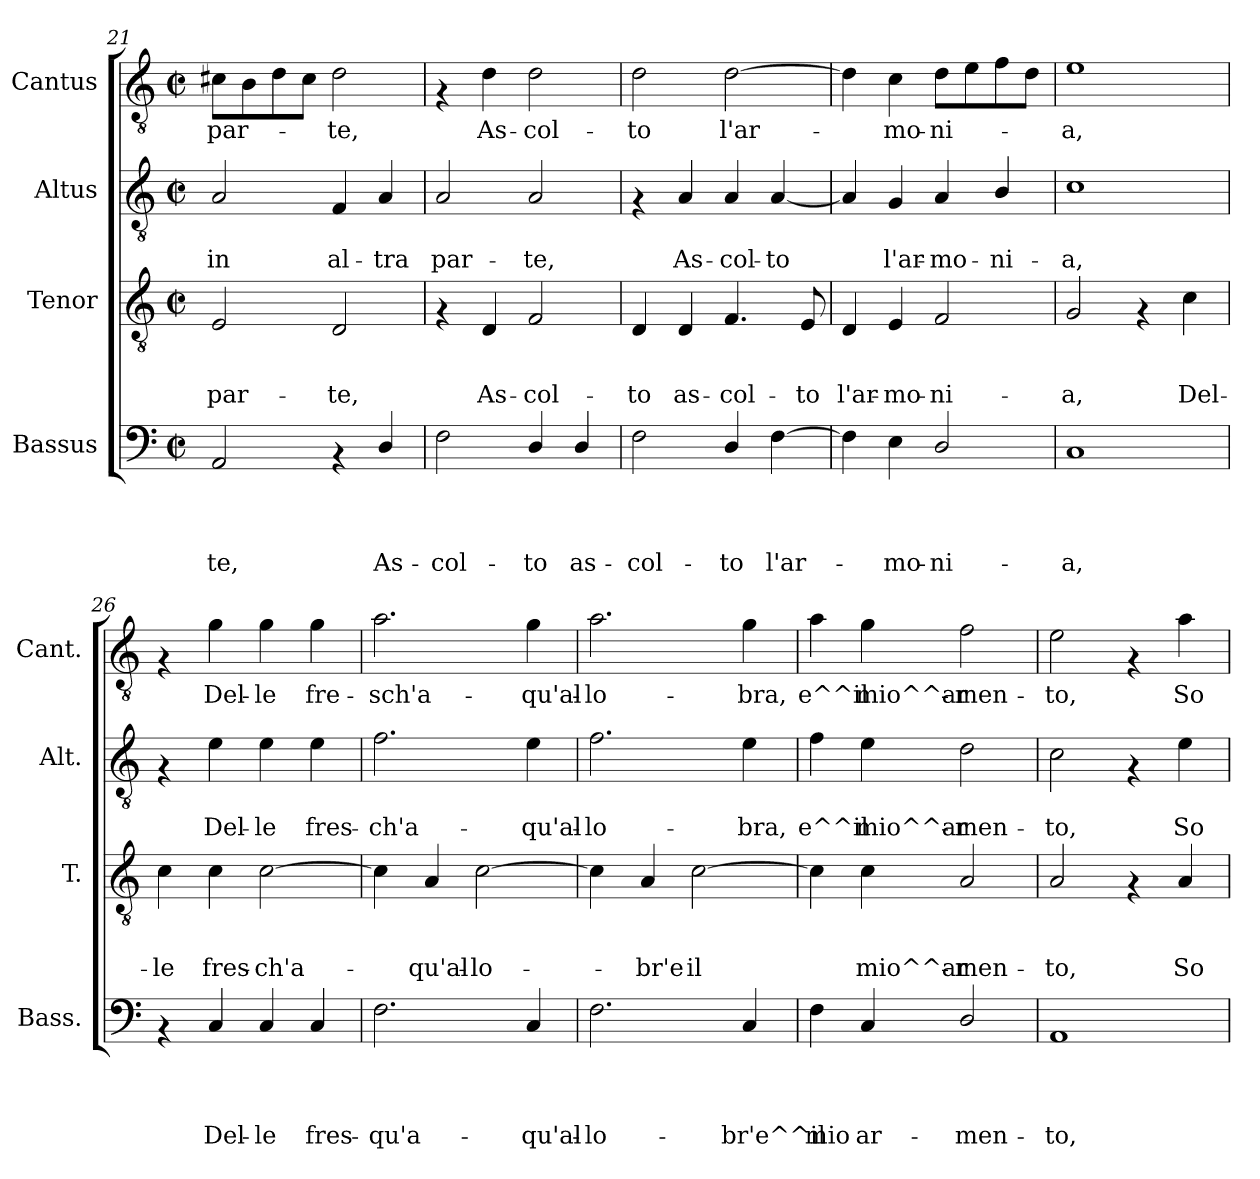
**kern	**text	**text	**text	**text	**kern	**text	**text	**text	**kern	**text	**text	**kern	**text
*part4	*part4	*part4	*part4	*part4	*part3	*part3	*part3	*part3	*part2	*part2	*part2	*part1	*part1
*staff4	*staff4	*staff4	*staff4	*staff4	*staff3	*staff3	*staff3	*staff3	*staff2	*staff2	*staff2	*staff1	*staff1
*I"Bassus	*	*	*	*	*I"Tenor	*	*	*	*I"Altus	*	*	*I"Cantus	*
*I'Bass.	*	*	*	*	*I'T.	*	*	*	*I'Alt.	*	*	*I'Cant.	*
*clefF4	*	*	*	*	*clefGv2	*	*	*	*clefGv2	*	*	*clefGv2	*
*k[]	*	*	*	*	*k[]	*	*	*	*k[]	*	*	*k[]	*
*C:	*	*	*	*	*C:	*	*	*	*C:	*	*	*C:	*
*M2/2	*	*	*	*	*M2/2	*	*	*	*M2/2	*	*	*M2/2	*
*met(c|)	*	*	*	*	*met(c|)	*	*	*	*met(c|)	*	*	*met(c|)	*
=21	=21	=21	=21	=21	=21	=21	=21	=21	=21	=21	=21	=21	=21
!	!	!	!	!LO:LY:b	!	!	!	!LO:LY:b	!	!	!LO:LY:b	!	!LO:LY:b
2AA/	.	.	.	-te,	2E/	.	.	par-	2A/	.	in	8c#X\L	par-
.	.	.	.	.	.	.	.	.	.	.	.	8B\	.
.	.	.	.	.	.	.	.	.	.	.	.	8d\	.
.	.	.	.	.	.	.	.	.	.	.	.	8c#\J	.
!	!	!	!	!	!	!	!	!LO:LY:b	!	!	!LO:LY:b	!	!LO:LY:b
4rAA	.	.	.	.	2D/	.	.	-te,	4F/	.	al-	2d\	-te,
!	!	!	!	!LO:LY:b	!	!	!	!	!	!	!LO:LY:b	!	!
4D/	.	.	.	As-	.	.	.	.	4A/	.	-tra	.	.
=22	=22	=22	=22	=22	=22	=22	=22	=22	=22	=22	=22	=22	=22
!	!	!	!	!LO:LY:b	!	!	!	!	!	!	!LO:LY:b	!	!
2F\	.	.	.	-col-	4rF	.	.	.	2A/	.	par-	4rF	.
!	!	!	!	!	!	!	!	!LO:LY:b	!	!	!	!	!LO:LY:b
.	.	.	.	.	4D/	.	.	As-	.	.	.	4d\	As-
!	!	!	!	!LO:LY:b	!	!	!	!LO:LY:b	!	!	!LO:LY:b	!	!LO:LY:b
4D/	.	.	.	-to	2F/	.	.	-col-	2A/	.	-te,	2d\	-col-
!	!	!	!	!LO:LY:b	!	!	!	!	!	!	!	!	!
4D/	.	.	.	as-	.	.	.	.	.	.	.	.	.
=23	=23	=23	=23	=23	=23	=23	=23	=23	=23	=23	=23	=23	=23
!	!	!	!	!LO:LY:b	!	!	!	!LO:LY:b	!	!	!	!	!LO:LY:b
2F\	.	.	.	-col-	4D/	.	.	-to	4rF	.	.	2d\	-to
!	!	!	!	!	!	!	!	!LO:LY:b	!	!	!LO:LY:b	!	!
.	.	.	.	.	4D/	.	.	as-	4A/	.	As-	.	.
!	!	!	!	!LO:LY:b	!	!	!	!LO:LY:b	!	!	!LO:LY:b	!	!LO:LY:b
4D/	.	.	.	-to	4.F/	.	.	-col-	4A/	.	-col-	[>2d\	l'ar-
!	!	!	!	!LO:LY:b	!	!	!	!	!	!	!LO:LY:b	!	!
[>4F\	.	.	.	l'ar-	.	.	.	.	[<4A/	.	-to	.	.
!	!	!	!	!	!	!	!	!LO:LY:b	!	!	!	!	!
.	.	.	.	.	8E/	.	.	-to	.	.	.	.	.
=24	=24	=24	=24	=24	=24	=24	=24	=24	=24	=24	=24	=24	=24
!	!	!	!	!	!	!	!	!LO:LY:b	!	!	!	!	!
4F\]	.	.	.	.	4D/	.	.	l'ar-	4A/]	.	.	4d\]	.
!	!	!	!	!LO:LY:b	!	!	!	!LO:LY:b	!	!	!LO:LY:b	!	!LO:LY:b
4E\	.	.	.	-mo-	4E/	.	.	-mo-	4G/	.	l'ar-	4c\	-mo-
!	!	!	!	!LO:LY:b	!	!	!	!LO:LY:b	!	!	!LO:LY:b	!	!LO:LY:b
2D/	.	.	.	-ni-	2F/	.	.	-ni-	4A/	.	-mo-	8d\L	-ni-
.	.	.	.	.	.	.	.	.	.	.	.	8e\	.
!	!	!	!	!	!	!	!	!	!	!	!LO:LY:b	!	!
.	.	.	.	.	.	.	.	.	4B/	.	-ni-	8f\	.
.	.	.	.	.	.	.	.	.	.	.	.	8d\J	.
=25	=25	=25	=25	=25	=25	=25	=25	=25	=25	=25	=25	=25	=25
!	!	!	!	!LO:LY:b	!	!	!	!LO:LY:b	!	!	!LO:LY:b	!	!LO:LY:b
1C	.	.	.	-a,	2G/	.	.	-a,	1c	.	-a,	1e	-a,
.	.	.	.	.	4rF	.	.	.	.	.	.	.	.
!	!	!	!	!	!	!	!	!LO:LY:b	!	!	!	!	!
.	.	.	.	.	4c\	.	.	Del-	.	.	.	.	.
!!LO:PB:g=z
=26	=26	=26	=26	=26	=26	=26	=26	=26	=26	=26	=26	=26	=26
!	!	!	!	!	!	!	!	!LO:LY:b	!	!	!	!	!
4rAA	.	.	.	.	4c\	.	.	-le	4rF	.	.	4rF	.
!	!	!	!	!LO:LY:b	!	!	!	!LO:LY:b	!	!	!LO:LY:b	!	!LO:LY:b
4C/	.	.	.	Del-	4c\	.	.	fres-	4e\	.	Del-	4g\	Del-
!	!	!	!	!LO:LY:b	!	!	!	!LO:LY:b	!	!	!LO:LY:b	!	!LO:LY:b
4C/	.	.	.	-le	[>2c\	.	.	-ch'a-	4e\	.	-le	4g\	-le
!	!	!	!	!LO:LY:b	!	!	!	!	!	!	!LO:LY:b	!	!LO:LY:b
4C/	.	.	.	fres-	.	.	.	.	4e\	.	fres-	4g\	fre-
=27	=27	=27	=27	=27	=27	=27	=27	=27	=27	=27	=27	=27	=27
!	!	!	!	!LO:LY:b	!	!	!	!	!	!	!LO:LY:b	!	!LO:LY:b
2.F\	.	.	.	-qu'a-	4c\]	.	.	.	2.f\	.	-ch'a-	2.a\	-sch'a-
!	!	!	!	!	!	!	!	!LO:LY:b	!	!	!	!	!
.	.	.	.	.	4A/	.	.	-qu'al-	.	.	.	.	.
!	!	!	!	!	!	!	!	!LO:LY:b	!	!	!	!	!
.	.	.	.	.	[>2c\	.	.	-lo-	.	.	.	.	.
!	!	!	!	!LO:LY:b	!	!	!	!	!	!	!LO:LY:b	!	!LO:LY:b
4C/	.	.	.	-qu'al-	.	.	.	.	4e\	.	-qu'al-	4g\	-qu'al-
=28	=28	=28	=28	=28	=28	=28	=28	=28	=28	=28	=28	=28	=28
!	!	!	!	!LO:LY:b	!	!	!	!	!	!	!LO:LY:b	!	!LO:LY:b
2.F\	.	.	.	-lo-	4c\]	.	.	.	2.f\	.	-lo-	2.a\	-lo-
!	!	!	!	!	!	!	!	!LO:LY:b	!	!	!	!	!
.	.	.	.	.	4A/	.	.	-br'e	.	.	.	.	.
!	!	!	!	!	!	!	!	!LO:LY:b	!	!	!	!	!
.	.	.	.	.	[>2c\	.	.	il	.	.	.	.	.
!	!	!	!	!LO:LY:b	!	!	!	!	!	!	!LO:LY:b	!	!LO:LY:b
4C/	.	.	.	-br'e^^il	.	.	.	.	4e\	.	-bra,	4g\	-bra,
=29	=29	=29	=29	=29	=29	=29	=29	=29	=29	=29	=29	=29	=29
!	!	!	!	!LO:LY:b	!	!	!	!	!	!	!LO:LY:b	!	!LO:LY:b
4F\	.	.	.	mio	4c\]	.	.	.	4f\	.	e^^il	4a\	e^^il
!	!	!	!	!LO:LY:b	!	!	!	!LO:LY:b	!	!	!LO:LY:b	!	!LO:LY:b
4C/	.	.	.	ar-	4c\	.	.	mio^^ar-	4e\	.	mio^^ar-	4g\	mio^^ar-
!	!	!	!	!LO:LY:b	!	!	!	!LO:LY:b	!	!	!LO:LY:b	!	!LO:LY:b
2D/	.	.	.	-men-	2A/	.	.	-men-	2d\	.	-men-	2f\	-men-
=30	=30	=30	=30	=30	=30	=30	=30	=30	=30	=30	=30	=30	=30
!	!	!	!	!LO:LY:b	!	!	!	!LO:LY:b	!	!	!LO:LY:b	!	!LO:LY:b
1AA	.	.	.	-to,	2A/	.	.	-to,	2c\	.	-to,	2e\	-to,
.	.	.	.	.	4rF	.	.	.	4rF	.	.	4rF	.
!	!	!	!	!	!	!	!	!LO:LY:b	!	!	!LO:LY:b	!	!LO:LY:b
.	.	.	.	.	4A/	.	.	So-	4e\	.	So-	4a\	So-
=	=	=	=	=	=	=	=	=	=	=	=	=	=
*-	*-	*-	*-	*-	*-	*-	*-	*-	*-	*-	*-	*-	*-
